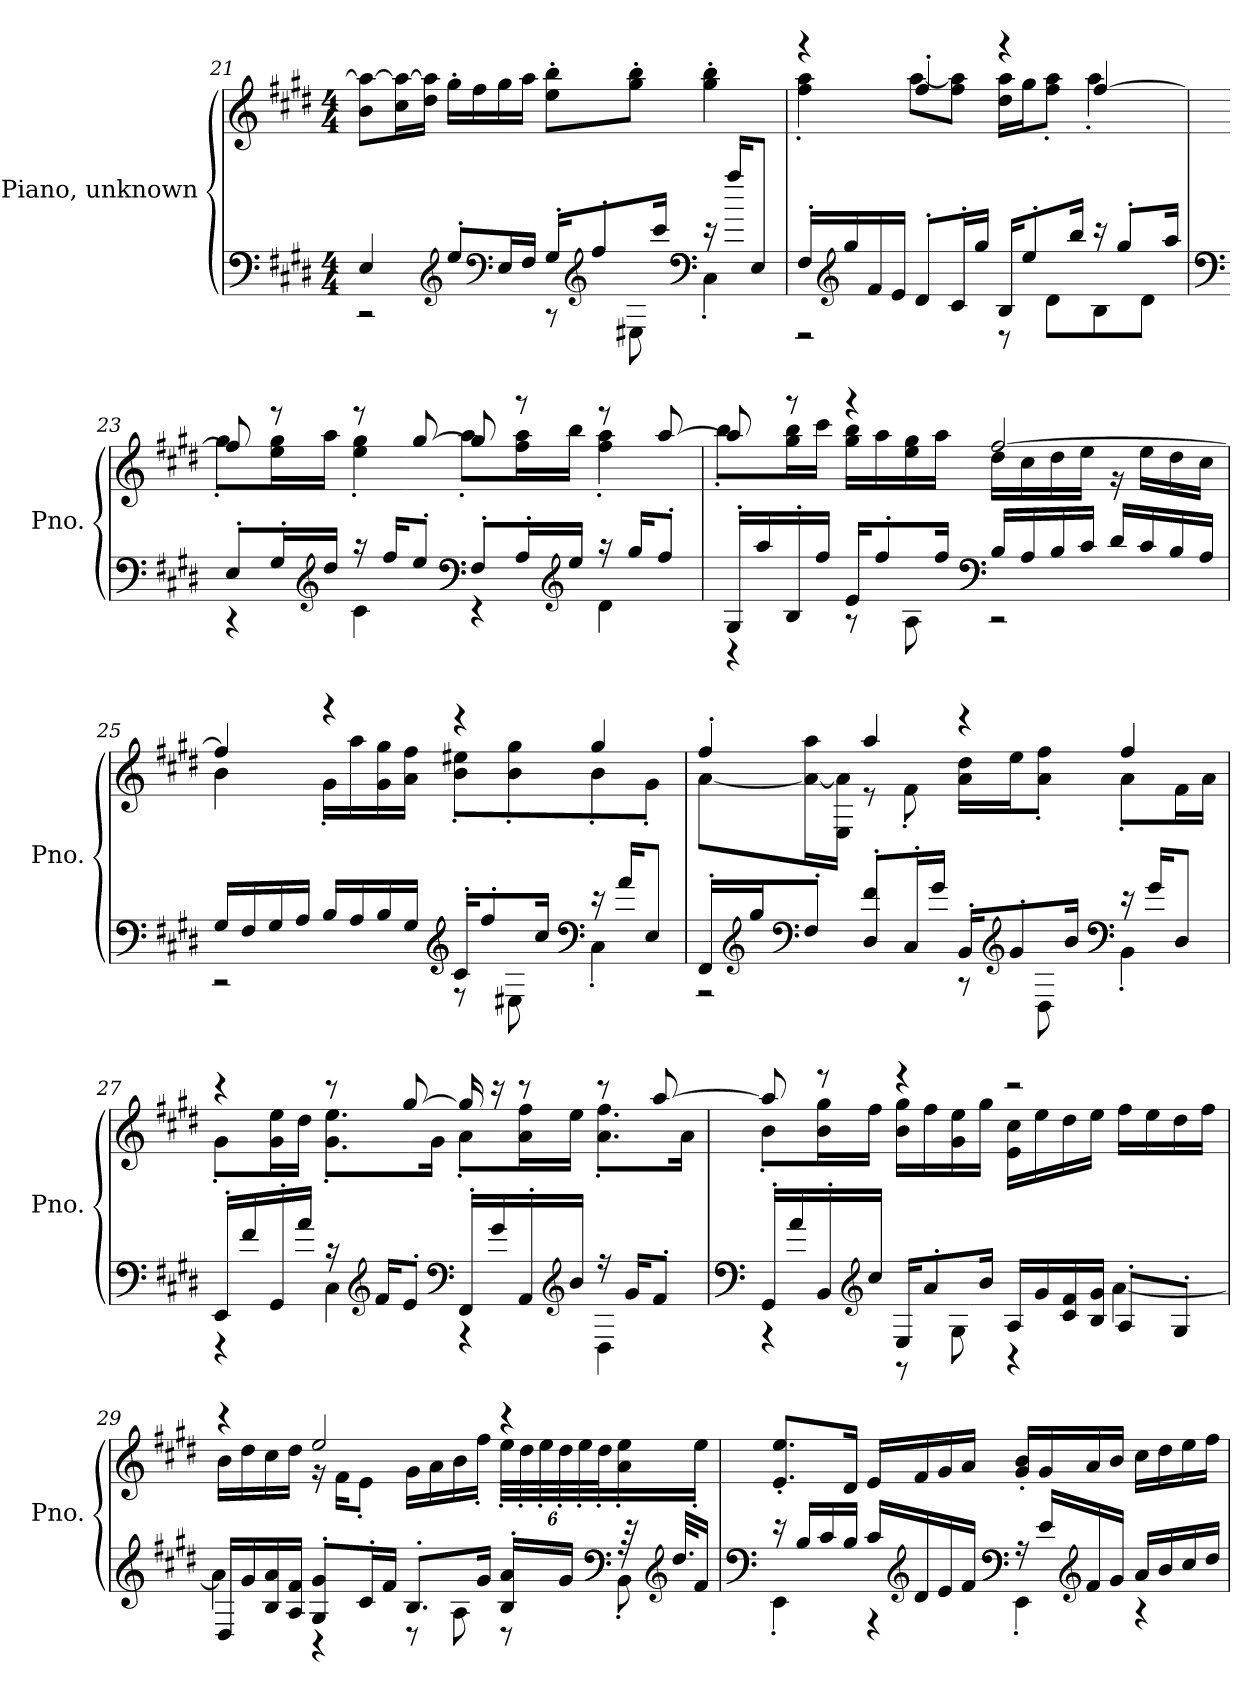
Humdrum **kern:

**kern	**kern
*part1	*part1
*staff2	*staff1
*I"Piano, unknown	*
*I'Pno.	*
!!LO:LB:g=z
*clefF4	*clefG2
*k[f#c#g#d#]	*k[f#c#g#d#]
*M4/4	*M4/4
=21	=21
*^	*
4E/	2r	8b\ 8aa\_L
.	.	16cc#\ 16aa\_L
.	.	16dd#\ 16aa\]JJ
*clefG2	*	*
8ee'/L	.	16gg#'\LL
.	.	16ff#\
*clefF4	*	*
16E/L	.	16gg#\
16F#/JJ	.	16aa\JJ
16G#'/KL	8r	8ee\' 8bb\'L
*clefG2	*	*
8ff#'/	.	.
.	8E#X\	8gg#\' 8bb\'J
16ccc#/Jk	.	.
*clefF4	*	*
16r	4C#'\	4gg#\' 4bb\'
16aa/KL	.	.
8E#/J	.	.
=22	=22	=22
*	*	*^
16F#'/LL	2r	4r	4ff#\' 4aa\'
*clefG2	*	*	*
16gg#/	.	.	.
16f#/	.	.	.
16e/JJ	.	.	.
8d#'/L	.	4ff#'/	[8aa\L
16c#'/L	.	.	8ff#\ 8aa\]J
16gg#/JJ	.	.	.
16B/KL	8r	4r	16dd#\ 16aa\LL
8ee'/	.	.	16gg#\J
.	8d#\L	.	8ff#\' 8aa\'J
16bb/Jk	.	.	.
16r	8B\	[4ff#/	4aa'\
8gg#'/L	.	.	.
.	8d#\J	.	.
16aa/Jk	.	.	.
!!LO:PB:g=z	!!
=23	=23	=23	=23
*clefF4	*	*	*
8E'/L	4r	8ff#/]	8gg#'\L
16G#'/L	.	8r	16ee\ 16gg#\L
*clefG2	*	*	*
16dd#/JJ	.	.	16aa\JJ
16r	4c#\	8r	4ee\' 4gg#\'
16ff#/KL	.	.	.
8ee'/J	.	[8gg#/	.
*clefF4	*	*	*
8F#'/L	4r	8gg#/]	8aa'\L
16A'/L	.	8r	16ff#\ 16aa\L
*clefG2	*	*	*
16ee/JJ	.	.	16bb\JJ
16r	4d#\	8r	4ff#\' 4aa\'
16gg#/KL	.	.	.
8ff#'/J	.	[8aa/	.
=24	=24	=24	=24
16G#'/LL	4r	8aa/]	8bb'\L
16aa/	.	.	.
16B'/	.	8r	16gg#\ 16bb\L
16ff#/JJ	.	.	16ccc#\JJ
16e/KL	8r	4r	16gg#\ 16bb\LL
8ff#'/	.	.	16aa\
.	8A\	.	16ee\ 16gg#\
16ff#/Jk	.	.	16aa\JJ
*clefF4	*	*	*
16B/LL	2r	[2ff#/	16dd#\LL
16A/	.	.	16cc#\
16B/	.	.	16dd#\
16c#/JJ	.	.	16ee\JJ
16d#/LL	.	.	16r
16c#/	.	.	16ee\LL
16B/	.	.	16dd#\
16A/JJ	.	.	16cc#\JJ
!!LO:LB:g=z	!!
=25	=25	=25	=25
16G#/LL	2r	4ff#/]	4b\
16F#/	.	.	.
16G#/	.	.	.
16A/JJ	.	.	.
16B/LL	.	4r	16g#'\LL
16A/	.	.	16aa\
16B/	.	.	16g#\ 16gg#\
16G#/JJ	.	.	16a\ 16ff#\JJ
*clefG2	*	*	*
16c#'/KL	8r	4r	8b\' 8ee#X\'L
8ff#'/	.	.	.
.	8E#X\	.	8b\' 8gg#\'
16cc#/Jk	.	.	.
*clefF4	*	*	*
16r	4C#'\	4gg#/	8b'\
16a/KL	.	.	.
8E#/J	.	.	8g#'\J
=26	=26	=26	=26
16FF#'/LL	2r	4ff#'/	[8a\L
*clefG2	*	*	*
16gg#/J	.	.	.
*clefF4	*	*	*
8F#'/J	.	.	16a\_ 16aa\L
.	.	.	16E\ 16a\]JJ
8D#/' 8f#/'L	.	4aa/	8r
16C#'/L	.	.	8f#'\
16g#/JJ	.	.	.
16BB'/KL	8r	4r	16a\ 16dd#\LL
*clefG2	*	*	*
8g#'/	.	.	16ee\J
.	8D#\	.	8a\' 8ff#\'J
16b/Jk	.	.	.
*clefF4	*	*	*
16r	4BB'\	4ff#/	8a'\L
16g#/KL	.	.	.
8D#/J	.	.	16f#\L
.	.	.	16a\JJ
!!LO:LB:g=z	!!
=27	=27	=27	=27
16EE'/LL	4r	4r	8g#'\L
16f#/	.	.	.
16GG#'/	.	.	16g#\ 16ee\L
16a/JJ	.	.	16dd#\JJ
16r	4C#\	8r	8.g#\' 8.ee\'L
*clefG2	*	*	*
16f#/KL	.	.	.
8e'/J	.	[8gg#/	.
.	.	.	16g#\Jk
*clefF4	*	*	*
16FF#'/LL	4r	16gg#/]	8a'\L
16g#/	.	16r	.
16AA'/	.	8r	16a\ 16ff#\L
*clefG2	*	*	*
16b/JJ	.	.	16ee\JJ
16r	4D#\	8r	8.a\' 8.ff#\'L
16g#/KL	.	.	.
8f#'/J	.	[8aa/	.
.	.	.	16a\Jk
=28	=28	=28	=28
*clefF4	*	*	*
16GG#'/LL	4r	8aa/]	8b'\L
16a/	.	.	.
16BB'/	.	8r	16b\ 16gg#\L
*clefG2	*	*	*
16cc#/JJ	.	.	16ff#\JJ
16E/KL	8r	4r	16b\ 16gg#\LL
8a'/	.	.	16ff#\
.	8G#\	.	16g#\ 16ee\
16b/Jk	.	.	16gg#\JJ
16A/LL	4r	2r	16e\ 16cc#\LL
16g#/	.	.	16ee\
16c#/ 16f#/	.	.	16dd#\
16B/ 16g#/JJ	.	.	16ee\JJ
8A'/L	[4a\	.	16ff#\LL
.	.	.	16ee\
8G#'/J	.	.	16dd#\
.	.	.	16ff#\JJ
!!LO:LB:g=z	!!
=29	=29	=29	=29
16D#/LL	4a\]	4r	16b\LL
16g#/	.	.	16dd#\
16B/ 16a/	.	.	16cc#\
16A/ 16f#/JJ	.	.	16dd#\JJ
8G#/' 8g#/'L	4r	2ee/	16r
.	.	.	16f#\KL
16c#'/L	.	.	8e'\J
16f#/JJ	.	.	.
8.B'/L	8r	.	16g#\LL
.	.	.	16a\
.	8A\	.	16b\
16g#/Jk	.	.	16ff#'\JJ
*	*	*	*Xbrackettup
16B/' 16a/'LL	8r	4r	48ee'\LLL
.	.	.	48dd#'\
.	.	.	48ee'\
16g#/JJ	.	.	48dd#'\
.	.	.	48ee'\
.	.	.	48dd#'\J
*clefF4	*	*	*
64r	8BB'\	.	16a\' 16ee\'
*clefG2	*	*	*
32.dd#/KLL	.	.	.
16f#/JJ	.	.	16ee'\JJ
*	*	*v	*v
!!LO:LB:g=z
=30	=30	=30
*clefF4	*	*
16r	4EE'\	8.e/' 8.ee/'L
16B/LL	.	.
16c#/	.	.
16B/JJ	.	16d#/Jk
16c#/LL	4r	16e/LL
*clefG2	*	*
16d#/	.	16f#/
16e/	.	16g#/
16f#/JJ	.	16a/JJ
*clefF4	*	*
16r	4EE'\	16g#/' 16b/'LL
16e/LL	.	16g#/
*clefG2	*	*
16f#/	.	16a/
16g#/JJ	.	16b/JJ
16a/LL	4r	16cc#\LL
16b/	.	16dd#\
16cc#/	.	16ee\
16dd#/JJ	.	16ff#\JJ
*v	*v	*
=	=
*-	*-
